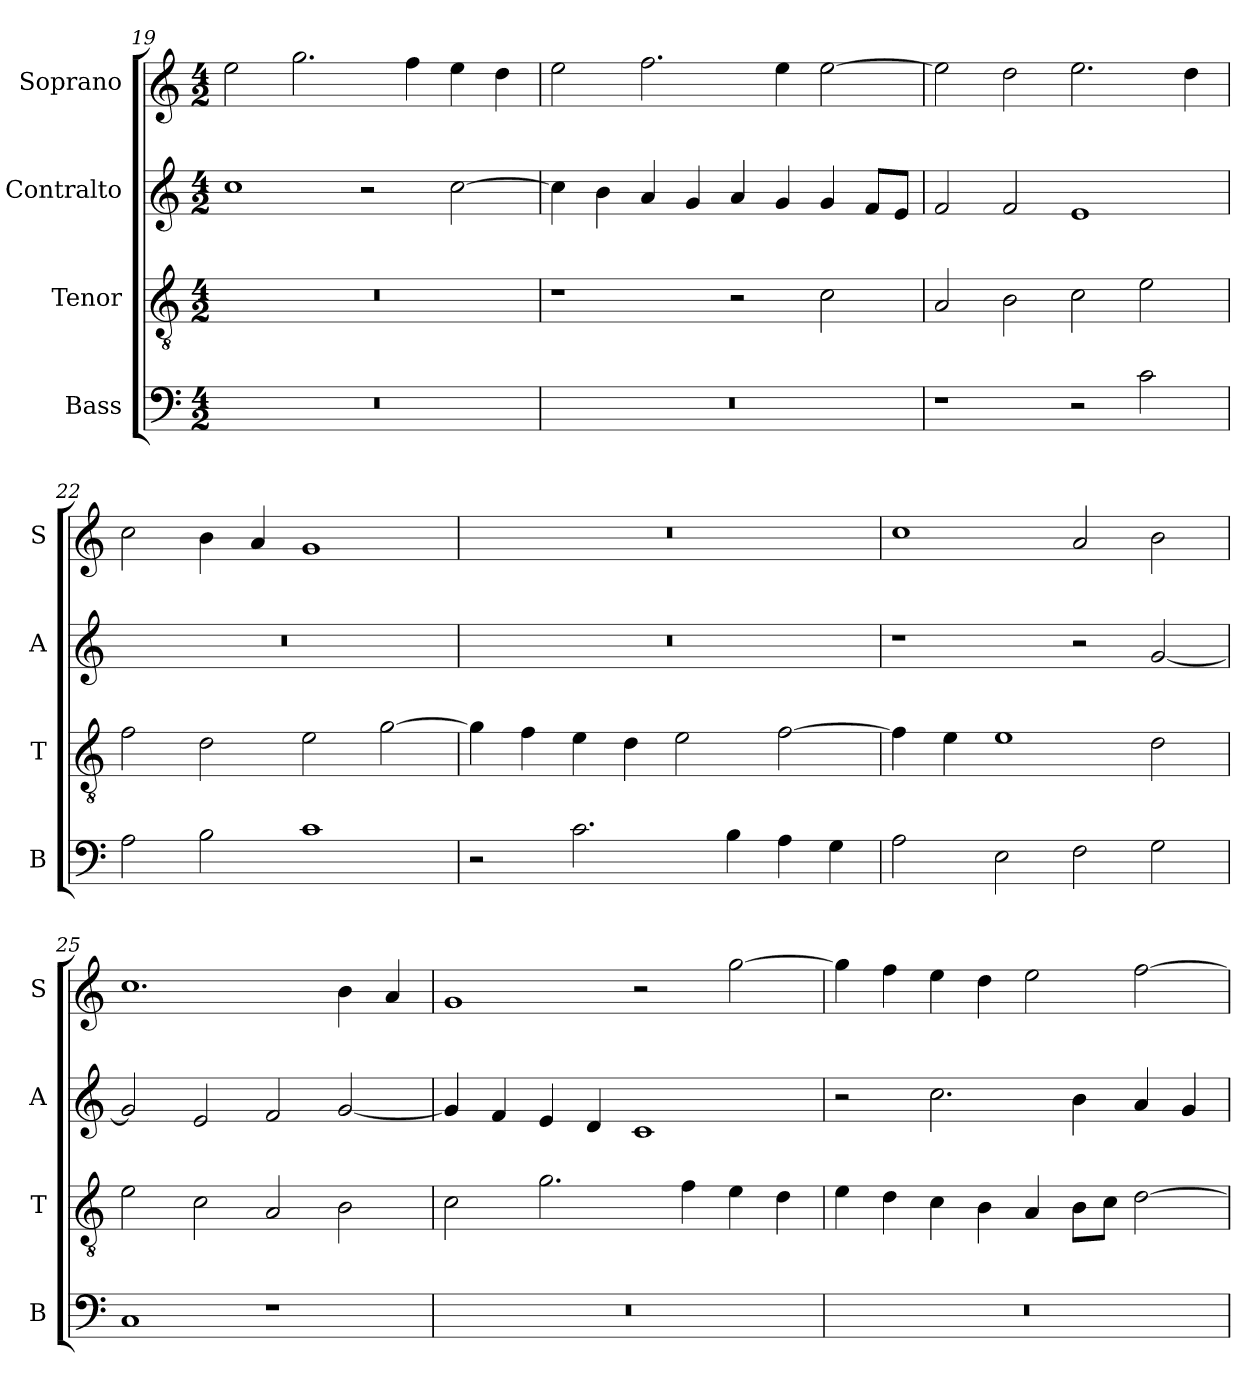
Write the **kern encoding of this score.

**kern	**kern	**kern	**kern
*part4	*part3	*part2	*part1
*staff4	*staff3	*staff2	*staff1
*I"Bass	*I"Tenor	*I"Contralto	*I"Soprano
*I'B	*I'T	*I'A	*I'S
*clefF4	*clefGv2	*clefG2	*clefG2
*k[]	*k[]	*k[]	*k[]
*C:ion	*C:ion	*C:ion	*C:ion
*M4/2	*M4/2	*M4/2	*M4/2
=19	=19	=19	=19
0r	0r	1cc	2ee
.	.	.	2.gg
.	.	2r	.
.	.	.	4ff
.	.	[2cc	4ee
.	.	.	4dd
=20	=20	=20	=20
0r	1r	4cc]	2ee
.	.	4b	.
.	.	4a	2.ff
.	.	4g	.
.	2r	4a	.
.	.	4g	4ee
.	2c	4g	[2ee
.	.	8f/L	.
.	.	8e/J	.
=21	=21	=21	=21
1r	2A	2f	2ee]
.	2B	2f	2dd
2r	2c	1e	2.ee
2c	2e	.	.
.	.	.	4dd
=22	=22	=22	=22
2A	2f	0r	2cc
2B	2d	.	4b
.	.	.	4a
1c	2e	.	1g
.	[2g	.	.
=23	=23	=23	=23
2r	4g]	0r	0r
.	4f	.	.
2.c	4e	.	.
.	4d	.	.
.	2e	.	.
4B	.	.	.
4A	[2f	.	.
4G	.	.	.
=24	=24	=24	=24
2A	4f]	1r	1cc
.	4e	.	.
2E	1e	.	.
2F	.	2r	2a
2G	2d	[2g	2b
=25	=25	=25	=25
1C	2e	2g]	1.cc
.	2c	2e	.
1r	2A	2f	.
.	2B	[2g	4b
.	.	.	4a
=26	=26	=26	=26
0r	2c	4g]	1g
.	.	4f	.
.	2.g	4e	.
.	.	4d	.
.	.	1c	2r
.	4f	.	.
.	4e	.	[2gg
.	4d	.	.
=27	=27	=27	=27
0r	4e	2r	4gg]
.	4d	.	4ff
.	4c	2.cc	4ee
.	4B	.	4dd
.	4A	.	2ee
.	8B\L	4b	.
.	8c\J	.	.
.	[2d	4a	[2ff
.	.	4g	.
=	=	=	=
*-	*-	*-	*-
